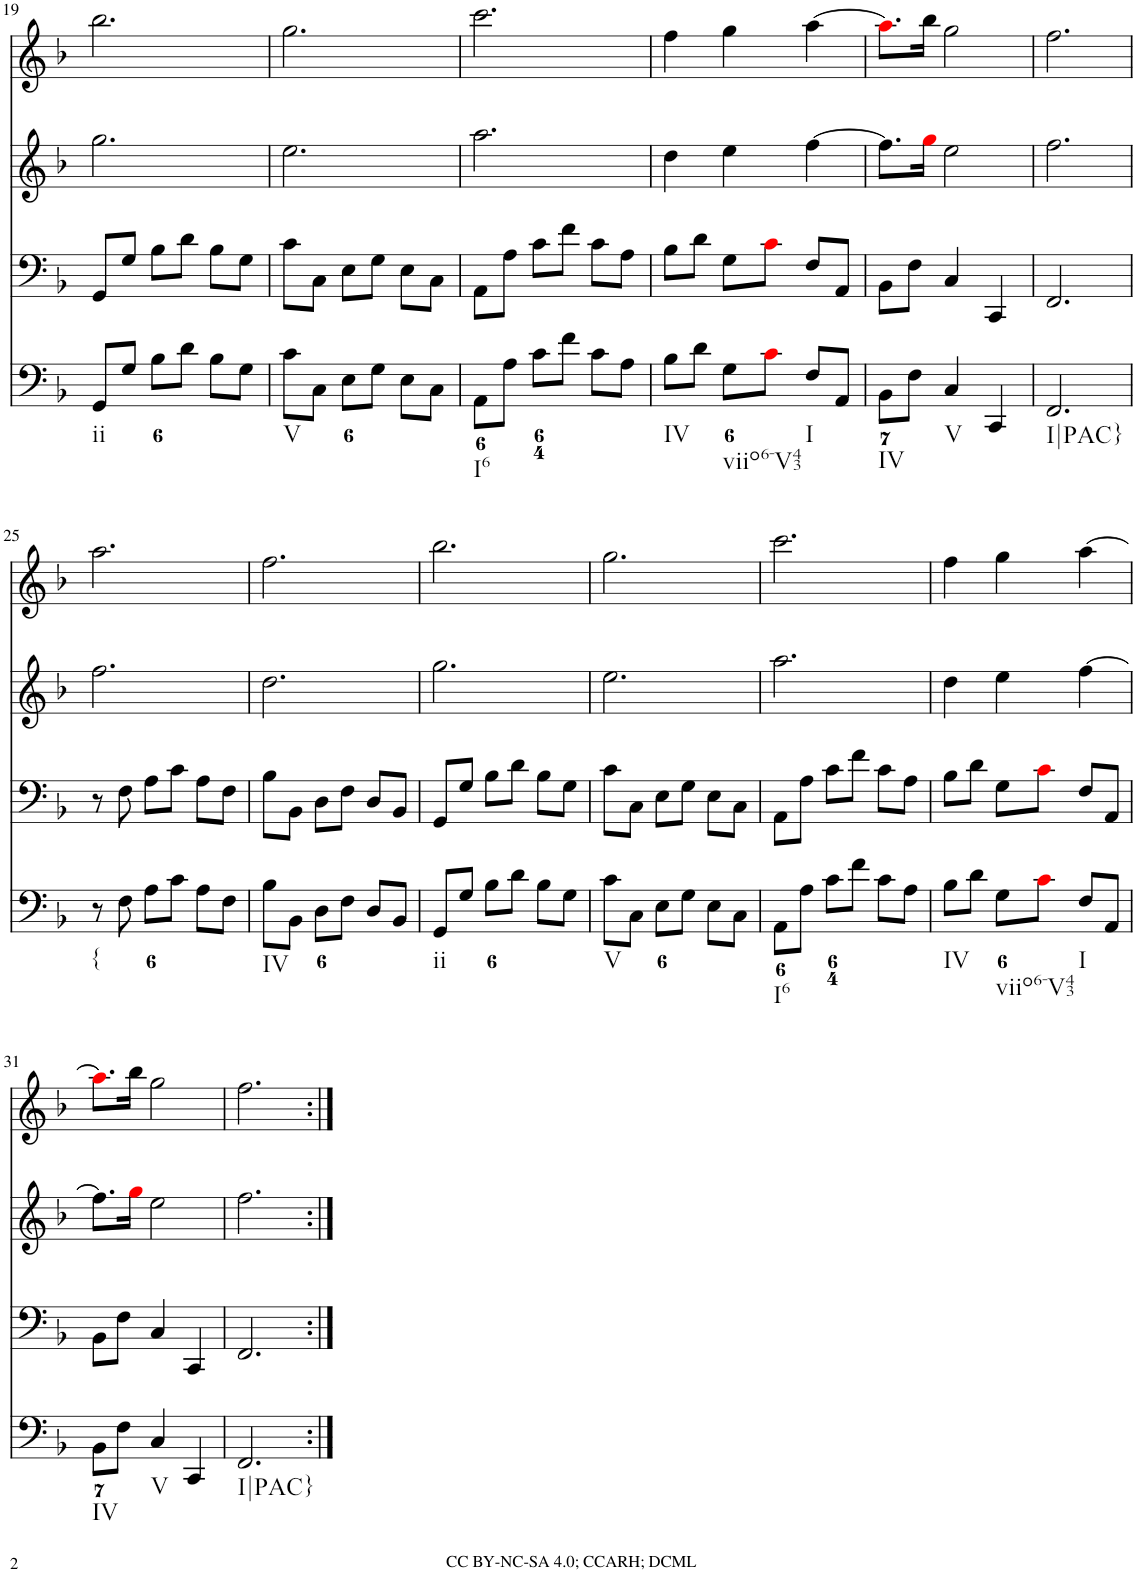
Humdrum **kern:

**kern	**kern	**kern	**kern
*part4	*part3	*part2	*part1
*staff4	*staff3	*staff2	*staff1
*I"Piano	*I"Piano	*I"Piano	*I"Piano
*I'Pno	*I'Pno	*I'Pno	*I'Pno
!!LO:PB:g=z
*clefF4	*clefF4	*clefG2	*clefG2
*k[b-]	*k[b-]	*k[b-]	*k[b-]
*F:	*F:	*F:	*F:
*M3/4	*M3/4	*M3/4	*M3/4
=19	=19	=19	=19
!LO:TX:b:t=ii	!	!	!
8GG/L	8GG/L	2.gg\	2.bb-\
8G/J	8G/J	.	.
8B-\L	8B-\L	.	.
8d\J	8d\J	.	.
8B-\L	8B-\L	.	.
8G\J	8G\J	.	.
=20	=20	=20	=20
!LO:TX:b:t=V	!	!	!
8c\L	8c\L	2.ee\	2.gg\
8C\J	8C\J	.	.
8E\L	8E\L	.	.
8G\J	8G\J	.	.
8E\L	8E\L	.	.
8C\J	8C\J	.	.
=21	=21	=21	=21
!LO:TX:b:t=I6	!	!	!
8AA\L	8AA\L	2.aa\	2.ccc\
8A\J	8A\J	.	.
8c\L	8c\L	.	.
8f\J	8f\J	.	.
8c\L	8c\L	.	.
8A\J	8A\J	.	.
=22	=22	=22	=22
!LO:TX:b:t=IV	!	!	!
8B-\L	8B-\L	4dd\	4ff\
8d\J	8d\J	.	.
!LO:TX:b:t=viio6-V43	!	!	!
8G\L	8G\L	4ee\	4gg\
8ci\J	8ci\J	.	.
!LO:TX:b:t=I	!	!	!
8F/L	8F/L	[4ff\	[4aa\
8AA/J	8AA/J	.	.
=23	=23	=23	=23
!LO:TX:b:t=IV	!	!	!
8BB-\L	8BB-\L	8.ff\L]	8.aai\L]
8F\J	8F\J	.	.
.	.	16ggi\Jk	16bb-\Jk
!LO:TX:b:t=V	!	!	!
4C/	4C/	2ee\	2gg\
4CC/	4CC/	.	.
=24	=24	=24	=24
!LO:TX:b:t=I|PAC}	!	!	!
2.FF/	2.FF/	2.ff\	2.ff\
!!LO:LB:g=z
=25	=25	=25	=25
!LO:TX:b:t={	!	!	!
8r	8r	2.ff\	2.aa\
8F\	8F\	.	.
8A\L	8A\L	.	.
8c\J	8c\J	.	.
8A\L	8A\L	.	.
8F\J	8F\J	.	.
=26	=26	=26	=26
!LO:TX:b:t=IV	!	!	!
8B-\L	8B-\L	2.dd\	2.ff\
8BB-\J	8BB-\J	.	.
8D\L	8D\L	.	.
8F\J	8F\J	.	.
8D/L	8D/L	.	.
8BB-/J	8BB-/J	.	.
=27	=27	=27	=27
!LO:TX:b:t=ii	!	!	!
8GG/L	8GG/L	2.gg\	2.bb-\
8G/J	8G/J	.	.
8B-\L	8B-\L	.	.
8d\J	8d\J	.	.
8B-\L	8B-\L	.	.
8G\J	8G\J	.	.
=28	=28	=28	=28
!LO:TX:b:t=V	!	!	!
8c\L	8c\L	2.ee\	2.gg\
8C\J	8C\J	.	.
8E\L	8E\L	.	.
8G\J	8G\J	.	.
8E\L	8E\L	.	.
8C\J	8C\J	.	.
=29	=29	=29	=29
!LO:TX:b:t=I6	!	!	!
8AA\L	8AA\L	2.aa\	2.ccc\
8A\J	8A\J	.	.
8c\L	8c\L	.	.
8f\J	8f\J	.	.
8c\L	8c\L	.	.
8A\J	8A\J	.	.
=30	=30	=30	=30
!LO:TX:b:t=IV	!	!	!
8B-\L	8B-\L	4dd\	4ff\
8d\J	8d\J	.	.
!LO:TX:b:t=viio6-V43	!	!	!
8G\L	8G\L	4ee\	4gg\
8ci\J	8ci\J	.	.
!LO:TX:b:t=I	!	!	!
8F/L	8F/L	[4ff\	[4aa\
8AA/J	8AA/J	.	.
!!LO:LB:g=z
=31	=31	=31	=31
!LO:TX:b:t=IV	!	!	!
8BB-\L	8BB-\L	8.ff\L]	8.aai\L]
8F\J	8F\J	.	.
.	.	16ggi\Jk	16bb-\Jk
!LO:TX:b:t=V	!	!	!
4C/	4C/	2ee\	2gg\
4CC/	4CC/	.	.
=32	=32	=32	=32
!LO:TX:b:t=I|PAC}	!	!	!
2.FF/	2.FF/	2.ff\	2.ff\
=:|!	=:|!	=:|!	=:|!
*-	*-	*-	*-
